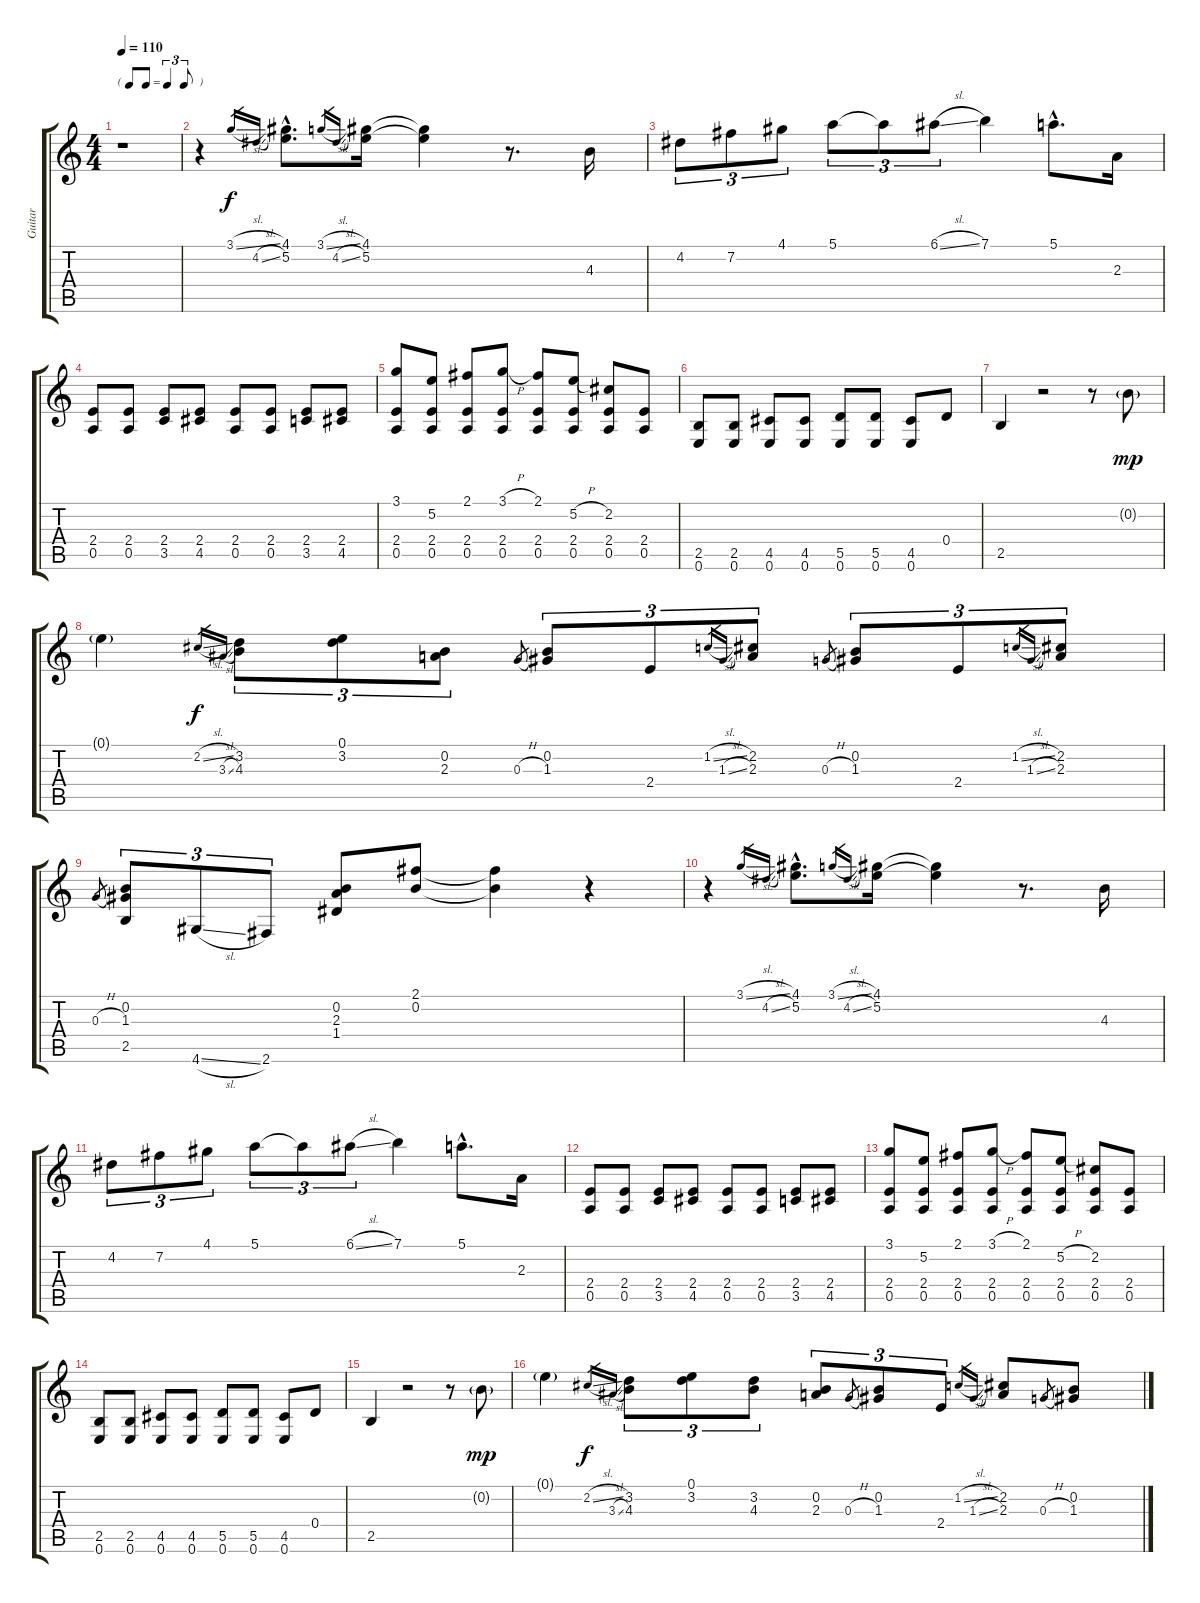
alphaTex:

\track ("Guitar" "Guitar") {instrument acousticguitarsteel}
\staff {score tabs}
\tuning (E4 B3 G3 D3 A2 E2) {hide}
\ts (4 4)
\tf triplet8th
\tempo 110
\clef g2
\ks c
r.1{dy f instrument acousticguitarsteel} |
r.4 3.1{sl}.16{gr} 4.2{sl}.16{gr} (4.1{hac} 5.2{hac}).8{d} 3.1{sl}.16{gr} 4.2{sl}.16{gr} (4.1 5.2).16 (4.1{t} 5.2{t}).4 r.8{d} 4.3.16 |
4.2.8{tu (3 2)} 7.2.8{tu (3 2)} 4.1.8{tu (3 2)} 5.1.8{tu (3 2)} 5.1{t}.8{tu (3 2)} 6.1{sl}.8{tu (3 2)} 7.1.4 5.1{hac}.8{d} 2.3.16 |
(2.4 0.5).8 (2.4 0.5).8 (2.4 3.5).8 (2.4 4.5).8 (2.4 0.5).8 (2.4 0.5).8 (2.4 3.5).8 (2.4 4.5).8 |
(3.1 2.4 0.5).8 (5.2 2.4 0.5).8 (2.1 2.4 0.5).8 (3.1{h} 2.4 0.5).8 (2.1 2.4 0.5).8 (5.2{h} 2.4 0.5).8 (2.2 2.4 0.5).8 (2.4 0.5).8 |
(2.5 0.6).8 (2.5 0.6).8 (4.5 0.6).8 (4.5 0.6).8 (5.5 0.6).8 (5.5 0.6).8 (4.5 0.6).8 0.4.8 |
2.5.4 r.2 r.8 0.2{g}.8{dy mp} |
0.1{g}.4 2.2{sl}.16{gr dy f} 3.3{sl}.16{gr} (3.2 4.3).8{tu (3 2)} (0.1 3.2).8{tu (3 2)} (0.2 2.3).8{tu (3 2)} 0.3{h}.8{gr} (0.2 1.3).8{tu (3 2)} 2.4.8{tu (3 2)} 1.2{sl}.16{gr} 1.3{sl}.16{gr} (2.2 2.3).8{tu (3 2)} 0.3{h}.8{gr} (0.2 1.3).8{tu (3 2)} 2.4.8{tu (3 2)} 1.2{sl}.16{gr} 1.3{sl}.16{gr} (2.2 2.3).8{tu (3 2)} |
0.3{h}.8{gr} (0.2 1.3 2.5).8{tu (3 2)} 4.6{sl}.8{tu (3 2)} 2.6.8{tu (3 2)} (0.2 2.3 1.4).8 (2.1 0.2).8 (2.1{t} 0.2{t}).4 r.4 |
r.4 3.1{sl}.16{gr} 4.2{sl}.16{gr} (4.1{hac} 5.2{hac}).8{d} 3.1{sl}.16{gr} 4.2{sl}.16{gr} (4.1 5.2).16 (4.1{t} 5.2{t}).4 r.8{d} 4.3.16 |
4.2.8{tu (3 2)} 7.2.8{tu (3 2)} 4.1.8{tu (3 2)} 5.1.8{tu (3 2)} 5.1{t}.8{tu (3 2)} 6.1{sl}.8{tu (3 2)} 7.1.4 5.1{hac}.8{d} 2.3.16 |
(2.4 0.5).8 (2.4 0.5).8 (2.4 3.5).8 (2.4 4.5).8 (2.4 0.5).8 (2.4 0.5).8 (2.4 3.5).8 (2.4 4.5).8 |
(3.1 2.4 0.5).8 (5.2 2.4 0.5).8 (2.1 2.4 0.5).8 (3.1{h} 2.4 0.5).8 (2.1 2.4 0.5).8 (5.2{h} 2.4 0.5).8 (2.2 2.4 0.5).8 (2.4 0.5).8 |
(2.5 0.6).8 (2.5 0.6).8 (4.5 0.6).8 (4.5 0.6).8 (5.5 0.6).8 (5.5 0.6).8 (4.5 0.6).8 0.4.8 |
2.5.4 r.2 r.8 0.2{g}.8{dy mp} |
0.1{g}.4 2.2{sl}.16{gr dy f} 3.3{sl}.16{gr} (3.2 4.3).8{tu (3 2)} (0.1 3.2).8{tu (3 2)} (3.2 4.3).8{tu (3 2)} (0.2 2.3).8{tu (3 2)} 0.3{h}.8{gr} (0.2 1.3).8{tu (3 2)} 2.4.8{tu (3 2)} 1.2{sl}.16{gr} 1.3{sl}.16{gr} (2.2 2.3).8 0.3{h}.8{gr} (0.2 1.3).8
